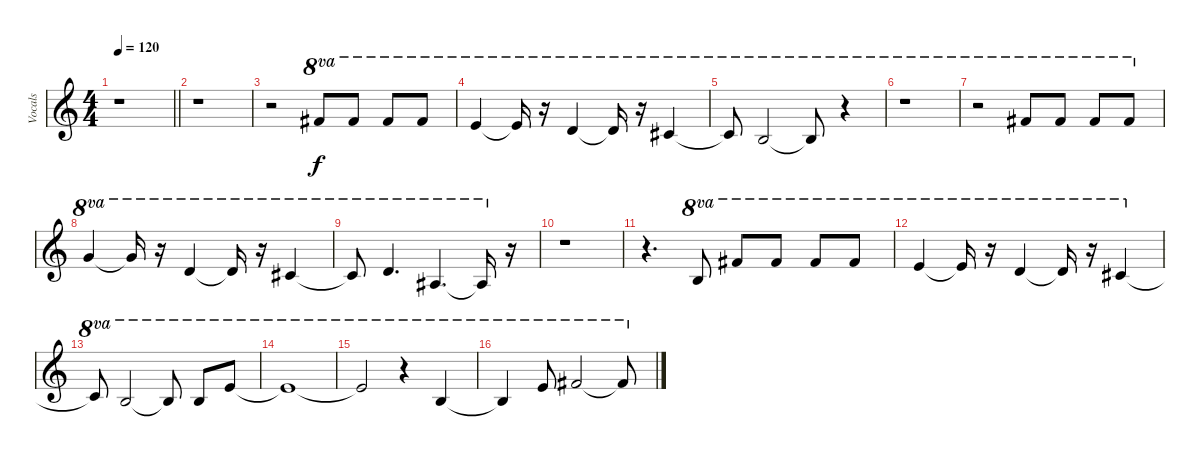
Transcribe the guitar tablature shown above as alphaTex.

\track ("Vocals" "Vocals") {instrument oboe}
\staff {score}
\tuning (Eb4 B3 Gb3 B2 Gb2 B1) {hide}
\ts (4 4)
\tempo 120
\clef g2
\barLineRight lightlight
\ks c
r.1{dy f} |
r.1 |
r.2 15.1.8{ot 8va volume 13} 15.1.8{ot 8va} 15.1.8{ot 8va} 15.1.8{ot 8va} |
13.1.4{ot 8va} 13.1{t}.16{ot 8va} r.16{ot 8va} 11.1.4{ot 8va} 11.1{t}.16{ot 8va} r.16{ot 8va} 10.1.4{ot 8va} |
10.1{t}.8{ot 8va} 8.1.2{ot 8va} 8.1{t}.8{ot 8va} r.4{ot 8va} |
r.1{ot 8va} |
r.2{ot 8va} 15.1.8{ot 8va} 15.1.8{ot 8va} 15.1.8{ot 8va} 15.1.8{ot 8va} |
16.1.4{ot 8va} 16.1{t}.16{ot 8va} r.16{ot 8va} 15.2.4{ot 8va} 15.2{t}.16{ot 8va} r.16{ot 8va} 14.2.4{ot 8va} |
14.2{t}.8{ot 8va} 15.2.4{d ot 8va} 16.3.4{d ot 8va} 16.3{t}.16{ot 8va} r.16 |
r.1 |
r.4{d} 8.1.8{ot 8va} 15.1.8{ot 8va} 15.1.8{ot 8va} 15.1.8{ot 8va} 15.1.8{ot 8va} |
13.1.4{ot 8va} 13.1{t}.16{ot 8va} r.16{ot 8va} 11.1.4{ot 8va} 11.1{t}.16{ot 8va} r.16{ot 8va} 10.1.4{ot 8va} |
10.1{t}.8{ot 8va} 8.1.2{ot 8va} 8.1{t}.8{ot 8va} 8.1.8{ot 8va} 13.1.8{ot 8va} |
13.1{t}.1{ot 8va} |
13.1{t}.2{ot 8va} r.4{ot 8va} 8.1.4{ot 8va} |
8.1{t}.4{ot 8va} 13.1.8{ot 8va} 15.1.2{ot 8va} 15.1{t}.8{ot 8va}
